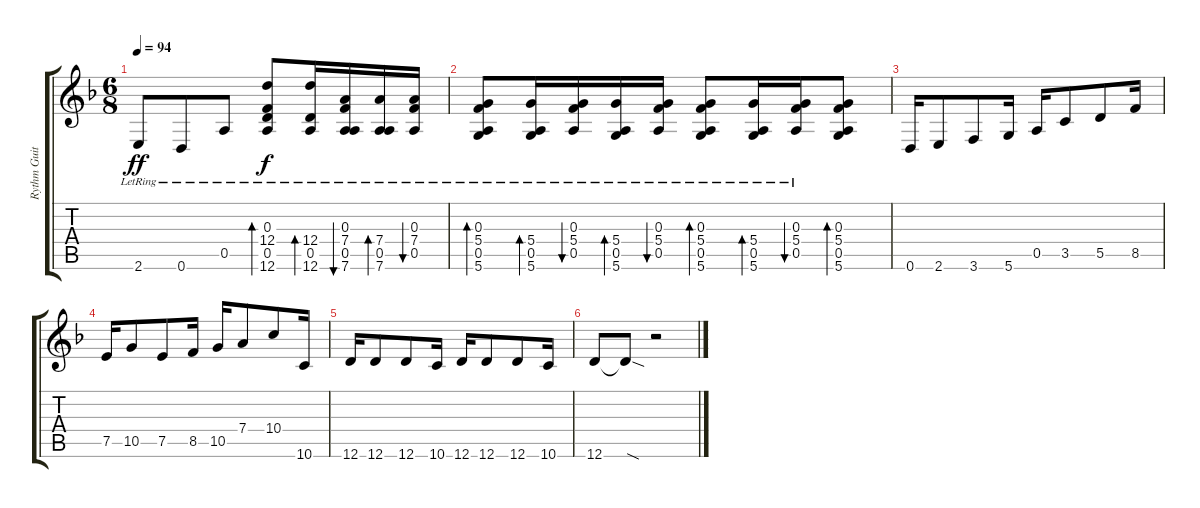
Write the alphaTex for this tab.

\track ("Rythm Guitar 1" "Rythm Guit") {instrument distortionguitar}
\staff {score tabs}
\tuning (E4 A3 F3 D3 A2 D2) {hide}
\ts (6 8)
\tempo 94
\clef g2
\ks dminor
2.6{lr}.8{dy ff} 0.6{lr}.8 0.5{lr}.8 (0.3{lr} 12.4{lr} 0.5{lr} 12.6{lr}).8{bd 60 dy f} (12.4{lr} 0.5{lr} 12.6{lr}).16{bd 60} (0.3{lr} 7.4{lr} 0.5{lr} 7.6{lr}).16{bu 60} (7.4{lr} 0.5{lr} 7.6{lr}).16{bd 60} (0.3{lr} 7.4{lr} 0.5{lr}).16{bu 60} |
(0.3{lr} 5.4{lr} 0.5{lr} 5.6).8{bd 60} (5.4{lr} 0.5{lr} 5.6).16{bd 60} (0.3{lr} 5.4{lr} 0.5{lr}).16{bu 60} (5.4{lr} 0.5{lr} 5.6).16{bd 60} (0.3{lr} 5.4{lr} 0.5{lr}).16{bu 60} (0.3{lr} 5.4{lr} 0.5{lr} 5.6).8{bd 60} (5.4{lr} 0.5{lr} 5.6).16{bd 60} (0.3{lr} 5.4{lr} 0.5{lr}).16{bu 60} (0.3 5.4 0.5 5.6).8{bd 60} |
0.6.16{volume 16} 2.6.8 3.6.8 5.6.16 0.5.16 3.5.8 5.5.8 8.5.16 |
7.5.16 10.5.8 7.5.8 8.5.16 10.5.16 7.4.8 10.4.8 10.6.16 |
12.6.16 12.6.8 12.6.8 10.6.16 12.6.16 12.6.8 12.6.8 10.6.16 |
12.6.8 12.6{sod t}.8 r.2
